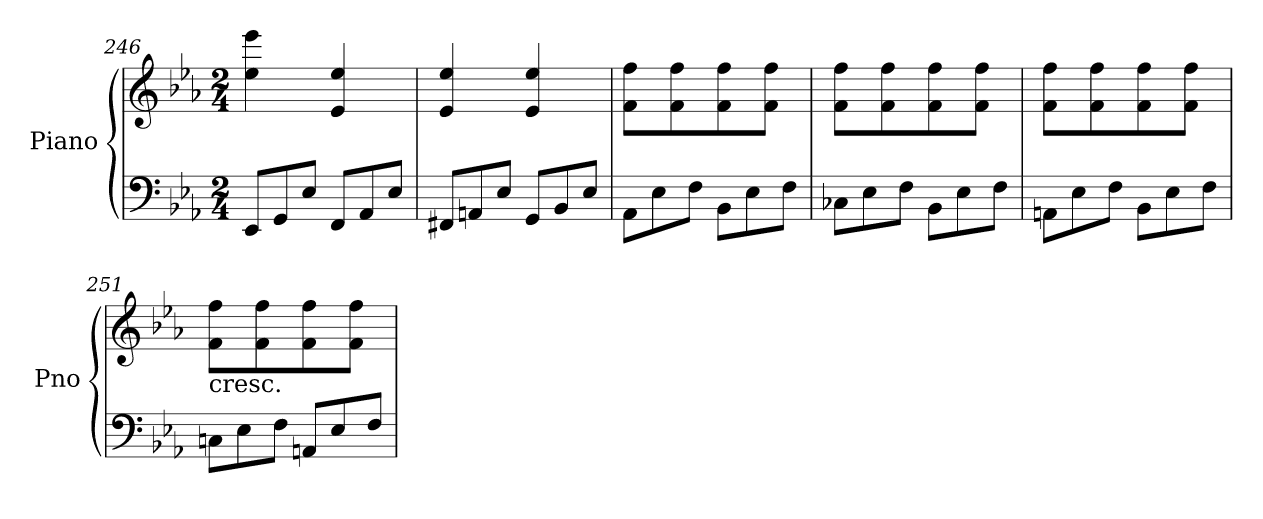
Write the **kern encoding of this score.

**kern	**kern
*part1	*part1
*staff2	*staff1
*I"Piano	*
*I'Pno	*
*clefF4	*clefG2
*k[b-e-a-]	*k[b-e-a-]
*E-:	*E-:
*M2/4	*M2/4
*Xtuplet	*
=246	=246
12EE-/L	4ee-\ 4eee-\
12GG/	.
12E-/J	.
12FF/L	4e-/ 4ee-/
12AA-/	.
12E-/J	.
!!LO:PB:g=z
=247	=247
12FF#X/L	4e-/ 4ee-/
12AAn/	.
12E-/J	.
12GG/L	4e-/ 4ee-/
12BB-/	.
12E-/J	.
!!LO:PB:g=z
=248	=248
12AA-\L	8f\ 8ff\L
12E-\	.
.	8f\ 8ff\
12F\J	.
12BB-\L	8f\ 8ff\
12E-\	.
.	8f\ 8ff\J
12F\J	.
=249	=249
12C-X\L	8f\ 8ff\L
12E-\	.
.	8f\ 8ff\
12F\J	.
12BB-\L	8f\ 8ff\
12E-\	.
.	8f\ 8ff\J
12F\J	.
=250	=250
12AAn\L	8f\ 8ff\L
12E-\	.
.	8f\ 8ff\
12F\J	.
12BB-\L	8f\ 8ff\
12E-\	.
.	8f\ 8ff\J
12F\J	.
=251	=251
!	!LO:TX:b:t=cresc.
12Cn\L	8f\ 8ff\L
12E-\	.
.	8f\ 8ff\
12F\J	.
12AAn/L	8f\ 8ff\
12E-/	.
.	8f\ 8ff\J
12F/J	.
=	=
*-	*-
